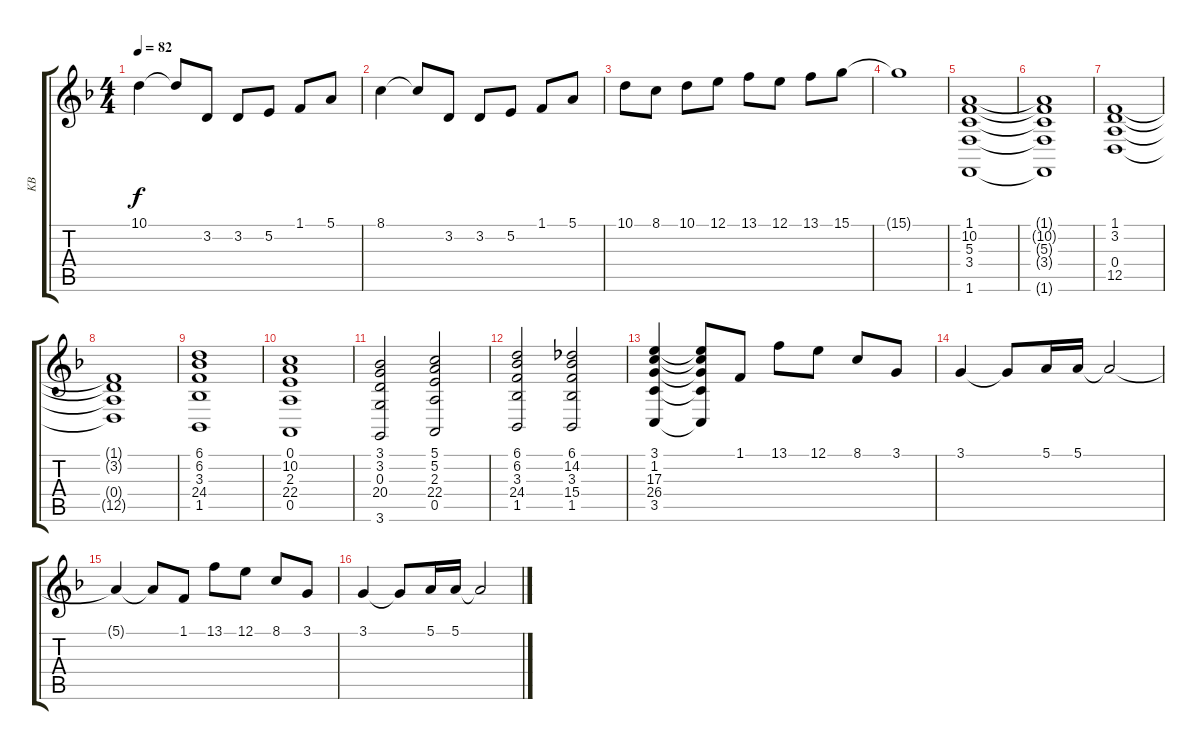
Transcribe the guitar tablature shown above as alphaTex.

\track ("KB" "KB") {instrument synthstrings2}
\staff {score tabs}
\tuning (E4 B3 G3 D3 A2 E2) {hide}
\ts (4 4)
\tempo 82
\clef g2
\ks f
10.1.4{dy f} 10.1{t}.8 3.2.8 3.2.8 5.2.8 1.1.8 5.1.8 |
8.1.4 8.1{t}.8 3.2.8 3.2.8 5.2.8 1.1.8 5.1.8 |
10.1.8 8.1.8 10.1.8 12.1.8 13.1.8 12.1.8 13.1.8 15.1.8 |
15.1{t}.1 |
(1.1 10.2 5.3 3.4 1.6).1{volume 10 instrument stringensemble2} |
(1.1{t} 10.2{t} 5.3{t} 3.4{t} 1.6{t}).1 |
(1.1 3.2 0.4 12.5).1 |
(1.1{t} 3.2{t} 0.4{t} 12.5{t}).1 |
(6.1 6.2 3.3 24.4 1.5).1 |
(0.1 10.2 2.3 22.4 0.5).1 |
(3.1 3.2 0.3 20.4 3.6).2 (5.1 5.2 2.3 22.4 0.5).2 |
(6.1 6.2 3.3 24.4 1.5).2 (6.1 14.2 3.3 15.4 1.5).2 |
(3.1 1.2 17.3 26.4 3.5).4 (3.1{t} 1.2{t} 17.3{t} 26.4{t} 3.5{t}).8 1.1.8{volume 14 instrument synthstrings2} 13.1.8 12.1.8 8.1.8 3.1.8 |
3.1.4 3.1{t}.8 5.1.16 5.1.16 5.1{t}.2 |
5.1{t}.4 5.1{t}.8 1.1.8 13.1.8 12.1.8 8.1.8 3.1.8 |
3.1.4 3.1{t}.8 5.1.16 5.1.16 5.1{t}.2
